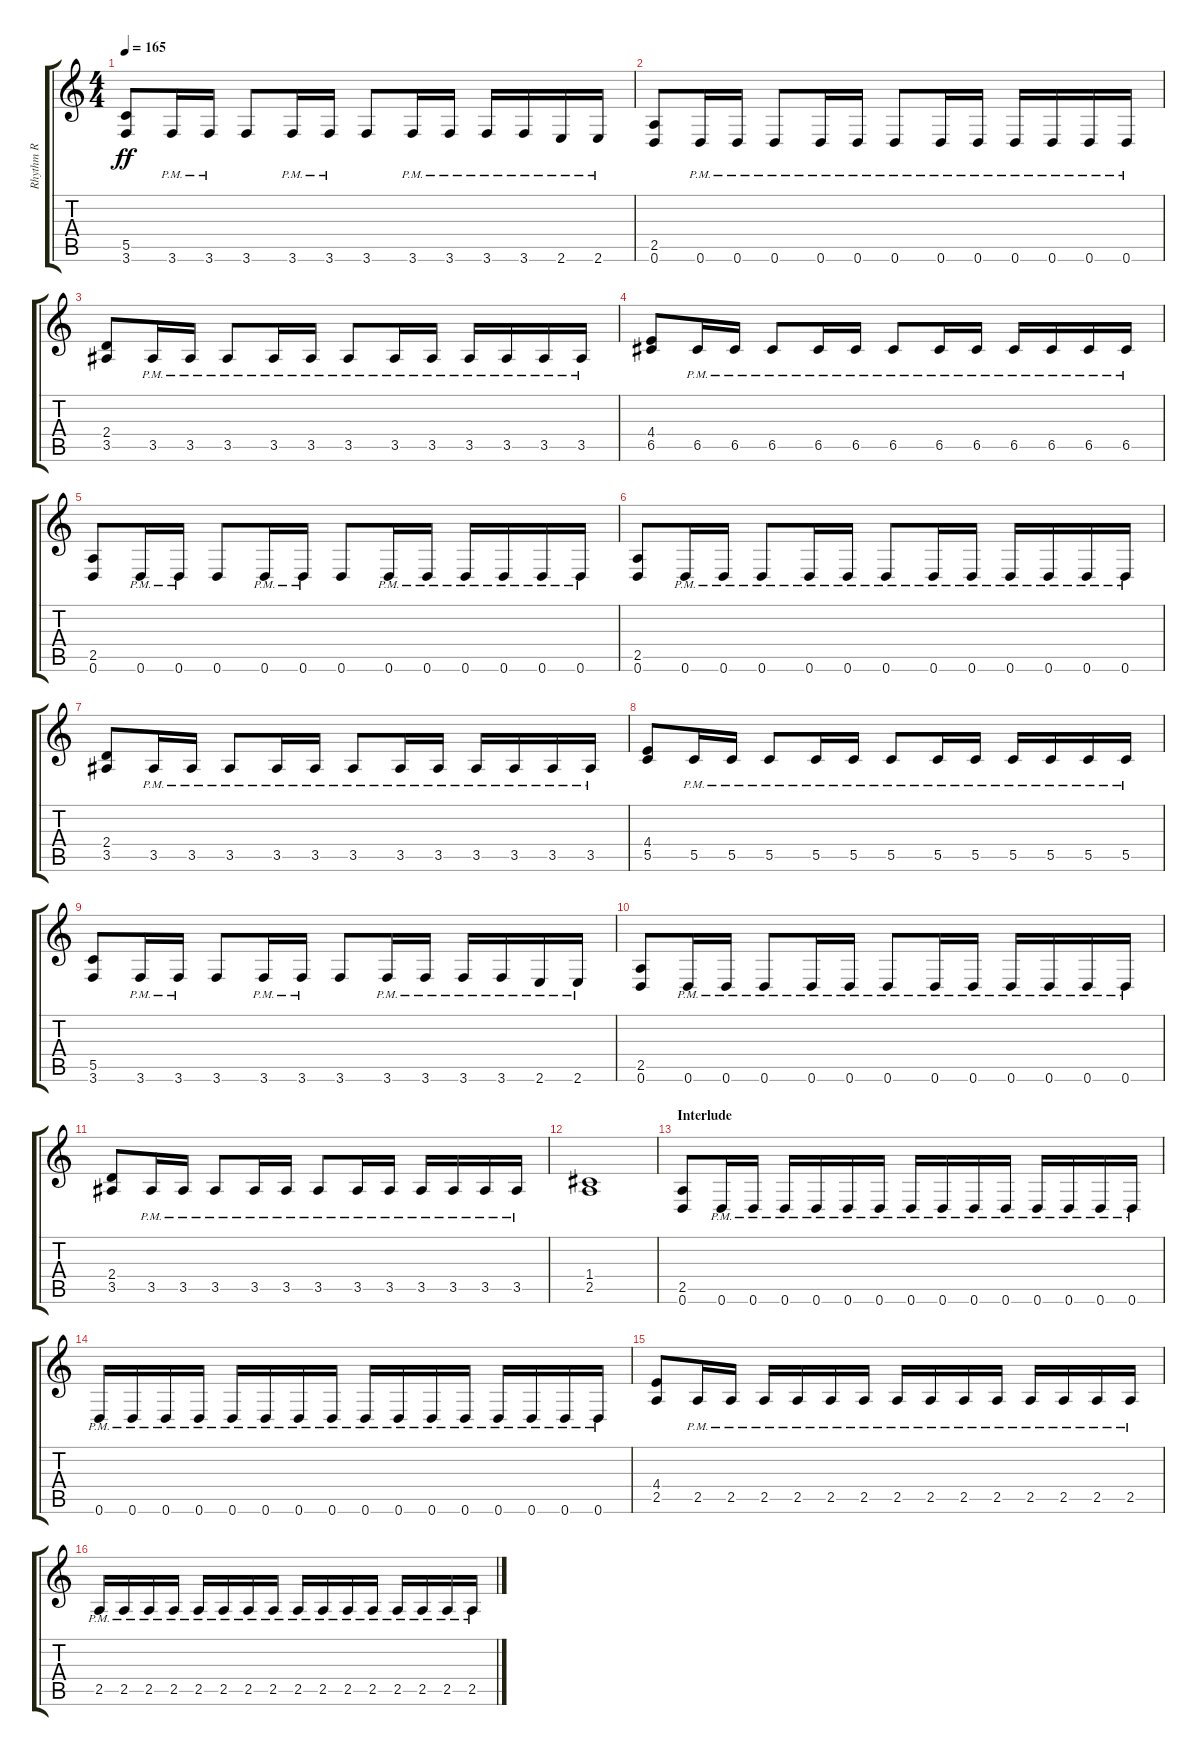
\track ("Rhythm R" "Rhythm R") {instrument distortionguitar}
\staff {score tabs}
\tuning (D4 A3 F3 C3 G2 D2) {hide}
\ts (4 4)
\tempo 165
\clef g2
\ks c
(5.5 3.6).8{dy ff} 3.6{pm}.16 3.6{pm}.16 3.6.8 3.6{pm}.16 3.6{pm}.16 3.6.8 3.6{pm}.16 3.6{pm}.16 3.6{pm}.16 3.6{pm}.16 2.6{pm}.16 2.6{pm}.16 |
(2.5 0.6).8 0.6{pm}.16 0.6{pm}.16 0.6{pm}.8 0.6{pm}.16 0.6{pm}.16 0.6{pm}.8 0.6{pm}.16 0.6{pm}.16 0.6{pm}.16 0.6{pm}.16 0.6{pm}.16 0.6{pm}.16 |
(2.4 3.5).8 3.5{pm}.16 3.5{pm}.16 3.5{pm}.8 3.5{pm}.16 3.5{pm}.16 3.5{pm}.8 3.5{pm}.16 3.5{pm}.16 3.5{pm}.16 3.5{pm}.16 3.5{pm}.16 3.5{pm}.16 |
(4.4 6.5).8 6.5{pm}.16 6.5{pm}.16 6.5{pm}.8 6.5{pm}.16 6.5{pm}.16 6.5{pm}.8 6.5{pm}.16 6.5{pm}.16 6.5{pm}.16 6.5{pm}.16 6.5{pm}.16 6.5{pm}.16 |
(2.5 0.6).8 0.6{pm}.16 0.6{pm}.16 0.6.8 0.6{pm}.16 0.6{pm}.16 0.6.8 0.6{pm}.16 0.6{pm}.16 0.6{pm}.16 0.6{pm}.16 0.6{pm}.16 0.6{pm}.16 |
(2.5 0.6).8 0.6{pm}.16 0.6{pm}.16 0.6{pm}.8 0.6{pm}.16 0.6{pm}.16 0.6{pm}.8 0.6{pm}.16 0.6{pm}.16 0.6{pm}.16 0.6{pm}.16 0.6{pm}.16 0.6{pm}.16 |
(2.4 3.5).8 3.5{pm}.16 3.5{pm}.16 3.5{pm}.8 3.5{pm}.16 3.5{pm}.16 3.5{pm}.8 3.5{pm}.16 3.5{pm}.16 3.5{pm}.16 3.5{pm}.16 3.5{pm}.16 3.5{pm}.16 |
(4.4 5.5).8 5.5{pm}.16 5.5{pm}.16 5.5{pm}.8 5.5{pm}.16 5.5{pm}.16 5.5{pm}.8 5.5{pm}.16 5.5{pm}.16 5.5{pm}.16 5.5{pm}.16 5.5{pm}.16 5.5{pm}.16 |
(5.5 3.6).8 3.6{pm}.16 3.6{pm}.16 3.6.8 3.6{pm}.16 3.6{pm}.16 3.6.8 3.6{pm}.16 3.6{pm}.16 3.6{pm}.16 3.6{pm}.16 2.6{pm}.16 2.6{pm}.16 |
(2.5 0.6).8 0.6{pm}.16 0.6{pm}.16 0.6{pm}.8 0.6{pm}.16 0.6{pm}.16 0.6{pm}.8 0.6{pm}.16 0.6{pm}.16 0.6{pm}.16 0.6{pm}.16 0.6{pm}.16 0.6{pm}.16 |
(2.4 3.5).8 3.5{pm}.16 3.5{pm}.16 3.5{pm}.8 3.5{pm}.16 3.5{pm}.16 3.5{pm}.8 3.5{pm}.16 3.5{pm}.16 3.5{pm}.16 3.5{pm}.16 3.5{pm}.16 3.5{pm}.16 |
(1.4 2.5).1 |
\section ("" "Interlude")
(2.5 0.6).8 0.6{pm}.16 0.6{pm}.16 0.6{pm}.16 0.6{pm}.16 0.6{pm}.16 0.6{pm}.16 0.6{pm}.16 0.6{pm}.16 0.6{pm}.16 0.6{pm}.16 0.6{pm}.16 0.6{pm}.16 0.6{pm}.16 0.6{pm}.16 |
0.6{pm}.16 0.6{pm}.16 0.6{pm}.16 0.6{pm}.16 0.6{pm}.16 0.6{pm}.16 0.6{pm}.16 0.6{pm}.16 0.6{pm}.16 0.6{pm}.16 0.6{pm}.16 0.6{pm}.16 0.6{pm}.16 0.6{pm}.16 0.6{pm}.16 0.6{pm}.16 |
(4.4 2.5).8 2.5{pm}.16 2.5{pm}.16 2.5{pm}.16 2.5{pm}.16 2.5{pm}.16 2.5{pm}.16 2.5{pm}.16 2.5{pm}.16 2.5{pm}.16 2.5{pm}.16 2.5{pm}.16 2.5{pm}.16 2.5{pm}.16 2.5{pm}.16 |
2.5{pm}.16 2.5{pm}.16 2.5{pm}.16 2.5{pm}.16 2.5{pm}.16 2.5{pm}.16 2.5{pm}.16 2.5{pm}.16 2.5{pm}.16 2.5{pm}.16 2.5{pm}.16 2.5{pm}.16 2.5{pm}.16 2.5{pm}.16 2.5{pm}.16 2.5{pm}.16
